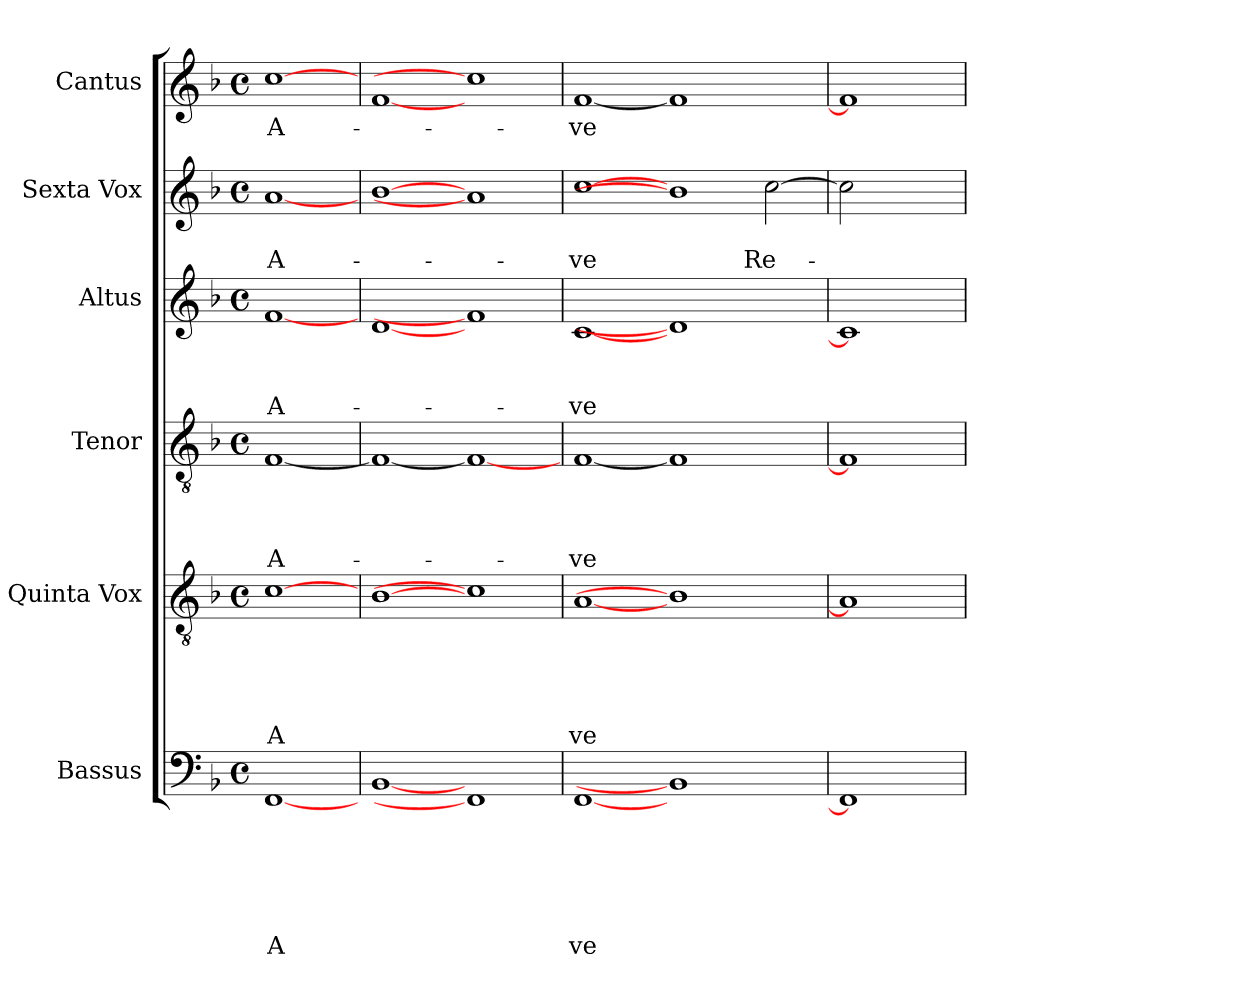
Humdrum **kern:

**kern	**text	**text	**text	**text	**text	**text	**kern	**text	**text	**text	**text	**text	**kern	**text	**text	**text	**text	**kern	**text	**text	**text	**kern	**text	**text	**kern	**text
*part6	*part6	*part6	*part6	*part6	*part6	*part6	*part5	*part5	*part5	*part5	*part5	*part5	*part4	*part4	*part4	*part4	*part4	*part3	*part3	*part3	*part3	*part2	*part2	*part2	*part1	*part1
*staff6	*staff6	*staff6	*staff6	*staff6	*staff6	*staff6	*staff5	*staff5	*staff5	*staff5	*staff5	*staff5	*staff4	*staff4	*staff4	*staff4	*staff4	*staff3	*staff3	*staff3	*staff3	*staff2	*staff2	*staff2	*staff1	*staff1
*I"Bassus	*	*	*	*	*	*	*I"Quinta Vox	*	*	*	*	*	*I"Tenor	*	*	*	*	*I"Altus	*	*	*	*I"Sexta Vox	*	*	*I"Cantus	*
*clefF4	*	*	*	*	*	*	*clefGv2	*	*	*	*	*	*clefGv2	*	*	*	*	*clefG2	*	*	*	*clefG2	*	*	*clefG2	*
*k[b-]	*	*	*	*	*	*	*k[b-]	*	*	*	*	*	*k[b-]	*	*	*	*	*k[b-]	*	*	*	*k[b-]	*	*	*k[b-]	*
*F:	*	*	*	*	*	*	*F:	*	*	*	*	*	*F:	*	*	*	*	*F:	*	*	*	*F:	*	*	*F:	*
*M4/4	*	*	*	*	*	*	*M4/4	*	*	*	*	*	*M4/4	*	*	*	*	*M4/4	*	*	*	*M4/4	*	*	*M4/4	*
*met(c)	*	*	*	*	*	*	*met(c)	*	*	*	*	*	*met(c)	*	*	*	*	*met(c)	*	*	*	*met(c)	*	*	*met(c)	*
=1	=1	=1	=1	=1	=1	=1	=1	=1	=1	=1	=1	=1	=1	=1	=1	=1	=1	=1	=1	=1	=1	=1	=1	=1	=1	=1
!	!	!	!	!	!	!LO:LY:b	!	!	!	!	!	!LO:LY:b	!	!	!	!	!LO:LY:b	!	!	!	!LO:LY:b	!	!	!LO:LY:b	!	!LO:LY:b
[1FF	.	.	.	.	.	A	[1c	.	.	.	.	A	[<1F	.	.	.	A-	[1f	.	.	A-	[1a	.	A-	[1cc	A-
=2!	=2!	=2!	=2!	=2!	=2!	=2!	=2!	=2!	=2!	=2!	=2!	=2!	=2!	=2!	=2!	=2!	=2!	=2!	=2!	=2!	=2!	=2!	=2!	=2!	=2!	=2!
[1BB-	.	.	.	.	.	.	[1B-	.	.	.	.	.	1F_	.	.	.	.	[1d	.	.	.	[1b-	.	.	[1f	.
1FF]	.	.	.	.	.	.	1c]	.	.	.	.	.	1F_	.	.	.	.	1f]	.	.	.	1a]	.	.	1cc]	.
=3!	=3!	=3!	=3!	=3!	=3!	=3!	=3!	=3!	=3!	=3!	=3!	=3!	=3!	=3!	=3!	=3!	=3!	=3!	=3!	=3!	=3!	=3!	=3!	=3!	=3!	=3!
!	!	!	!	!	!	!LO:LY:b	!	!	!	!	!	!LO:LY:b	!	!	!	!	!LO:LY:b	!	!	!	!LO:LY:b	!	!	!LO:LY:b	!	!LO:LY:b
[1FF	.	.	.	.	.	ve	[1A	.	.	.	.	ve	[1F	.	.	.	-ve	[1c	.	.	-ve	[1cc	.	-ve	[1f	-ve
1BB-]	.	.	.	.	.	.	1B-]	.	.	.	.	.	1F]	.	.	.	.	1d]	.	.	.	1b-]	.	.	1f]	.
!	!	!	!	!	!	!	!	!	!	!	!	!	!	!	!	!	!	!	!	!	!	!	!	!LO:LY:b	!	!
2ryy	.	.	.	.	.	.	2ryy	.	.	.	.	.	2ryy	.	.	.	.	2ryy	.	.	.	[>2cc\	.	Re-	2ryy	.
=4!	=4!	=4!	=4!	=4!	=4!	=4!	=4!	=4!	=4!	=4!	=4!	=4!	=4!	=4!	=4!	=4!	=4!	=4!	=4!	=4!	=4!	=4!	=4!	=4!	=4!	=4!
1FF]	.	.	.	.	.	.	1A]	.	.	.	.	.	1F]	.	.	.	.	1c]	.	.	.	2cc]	.	.	1f]	.
.	.	.	.	.	.	.	.	.	.	.	.	.	.	.	.	.	.	.	.	.	.	2ryy	.	.	.	.
=	=	=	=	=	=	=	=	=	=	=	=	=	=	=	=	=	=	=	=	=	=	=	=	=	=	=
*-	*-	*-	*-	*-	*-	*-	*-	*-	*-	*-	*-	*-	*-	*-	*-	*-	*-	*-	*-	*-	*-	*-	*-	*-	*-	*-
